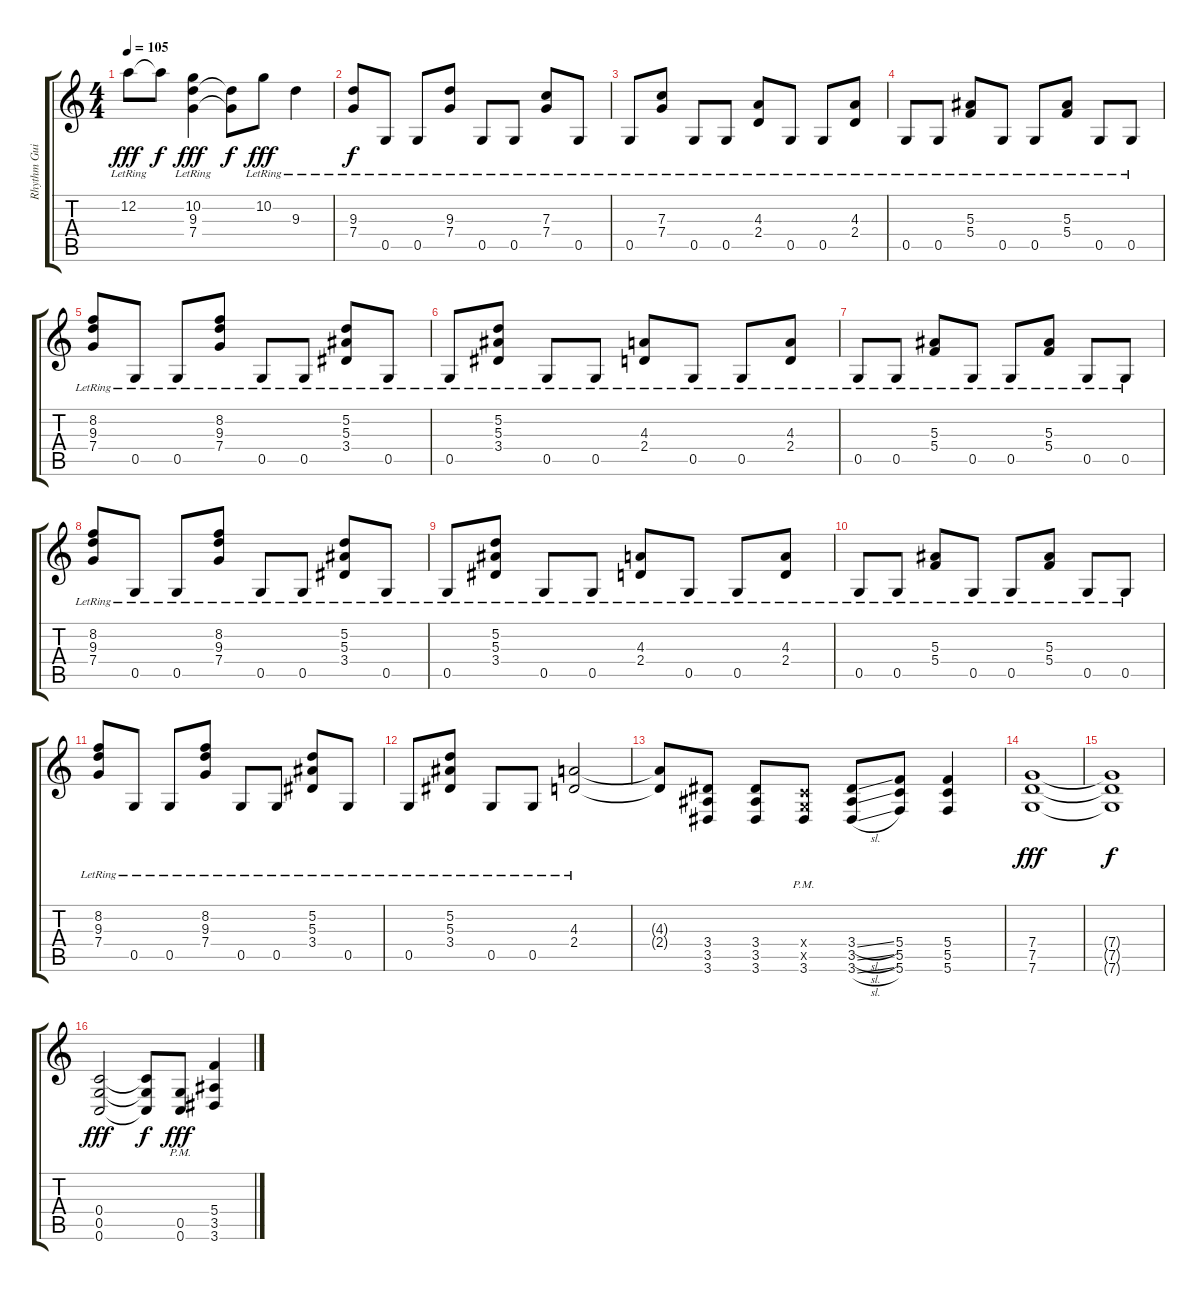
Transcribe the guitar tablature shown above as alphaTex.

\track ("Rhythm Guitar" "Rhythm Gui") {instrument overdrivenguitar}
\staff {score tabs}
\tuning (D4 A3 F3 C3 G2 C2) {hide}
\ts (4 4)
\tempo 105
\clef g2
\ks c
12.2{lr}.8{dy fff} 12.2{t}.8{dy f} (10.2 9.3{lr} 7.4{lr}).4{dy fff} (9.3{t} 7.4{t}).8{dy f} 10.2{lr}.8{dy fff} 9.3{lr}.4 |
(9.3{lr} 7.4{lr}).8{dy f} 0.5{lr}.8 0.5{lr}.8 (9.3{lr} 7.4{lr}).8 0.5{lr}.8 0.5{lr}.8 (7.3{lr} 7.4{lr}).8 0.5{lr}.8 |
0.5{lr}.8 (7.3{lr} 7.4{lr}).8 0.5{lr}.8 0.5{lr}.8 (4.3{lr} 2.4{lr}).8 0.5{lr}.8 0.5{lr}.8 (4.3{lr} 2.4{lr}).8 |
0.5{lr}.8 0.5{lr}.8 (5.3{lr} 5.4{lr}).8 0.5{lr}.8 0.5{lr}.8 (5.3{lr} 5.4{lr}).8 0.5{lr}.8 0.5{lr}.8 |
(8.2{lr} 9.3{lr} 7.4{lr}).8 0.5{lr}.8 0.5{lr}.8 (8.2{lr} 9.3{lr} 7.4{lr}).8 0.5{lr}.8 0.5{lr}.8 (5.2{lr} 5.3{lr} 3.4{lr}).8 0.5{lr}.8 |
0.5{lr}.8 (5.2{lr} 5.3{lr} 3.4{lr}).8 0.5{lr}.8 0.5{lr}.8 (4.3{lr} 2.4{lr}).8 0.5{lr}.8 0.5{lr}.8 (4.3{lr} 2.4{lr}).8 |
0.5{lr}.8 0.5{lr}.8 (5.3{lr} 5.4{lr}).8 0.5{lr}.8 0.5{lr}.8 (5.3{lr} 5.4{lr}).8 0.5{lr}.8 0.5{lr}.8 |
(8.2{lr} 9.3{lr} 7.4{lr}).8 0.5{lr}.8 0.5{lr}.8 (8.2{lr} 9.3{lr} 7.4{lr}).8 0.5{lr}.8 0.5{lr}.8 (5.2{lr} 5.3{lr} 3.4{lr}).8 0.5{lr}.8 |
0.5{lr}.8 (5.2{lr} 5.3{lr} 3.4{lr}).8 0.5{lr}.8 0.5{lr}.8 (4.3{lr} 2.4{lr}).8 0.5{lr}.8 0.5{lr}.8 (4.3{lr} 2.4{lr}).8 |
0.5{lr}.8 0.5{lr}.8 (5.3{lr} 5.4{lr}).8 0.5{lr}.8 0.5{lr}.8 (5.3{lr} 5.4{lr}).8 0.5{lr}.8 0.5{lr}.8 |
(8.2{lr} 9.3{lr} 7.4{lr}).8 0.5{lr}.8 0.5{lr}.8 (8.2{lr} 9.3{lr} 7.4{lr}).8 0.5{lr}.8 0.5{lr}.8 (5.2{lr} 5.3{lr} 3.4{lr}).8 0.5{lr}.8 |
0.5{lr}.8 (5.2{lr} 5.3{lr} 3.4{lr}).8 0.5{lr}.8 0.5{lr}.8 (4.3{lr} 2.4{lr}).2 |
(4.3{t} 2.4{t}).8 (3.4 3.5 3.6).8{instrument overdrivenguitar} (3.4 3.5 3.6).8 (0.4{x} 0.5{x} 3.6{pm}).8 (3.4{sl} 3.5{sl} 3.6{sl}).8 (5.4 5.5 5.6).8 (5.4 5.5 5.6).4 |
(7.4 7.5 7.6).1{dy fff} |
(7.4{t} 7.5{t} 7.6{t}).1{dy f} |
(0.4 0.5 0.6).2{dy fff} (0.4{t} 0.5{t} 0.6{t}).8{dy f} (0.5{pm} 0.6{pm}).8{dy fff} (5.4 3.5 3.6).4
